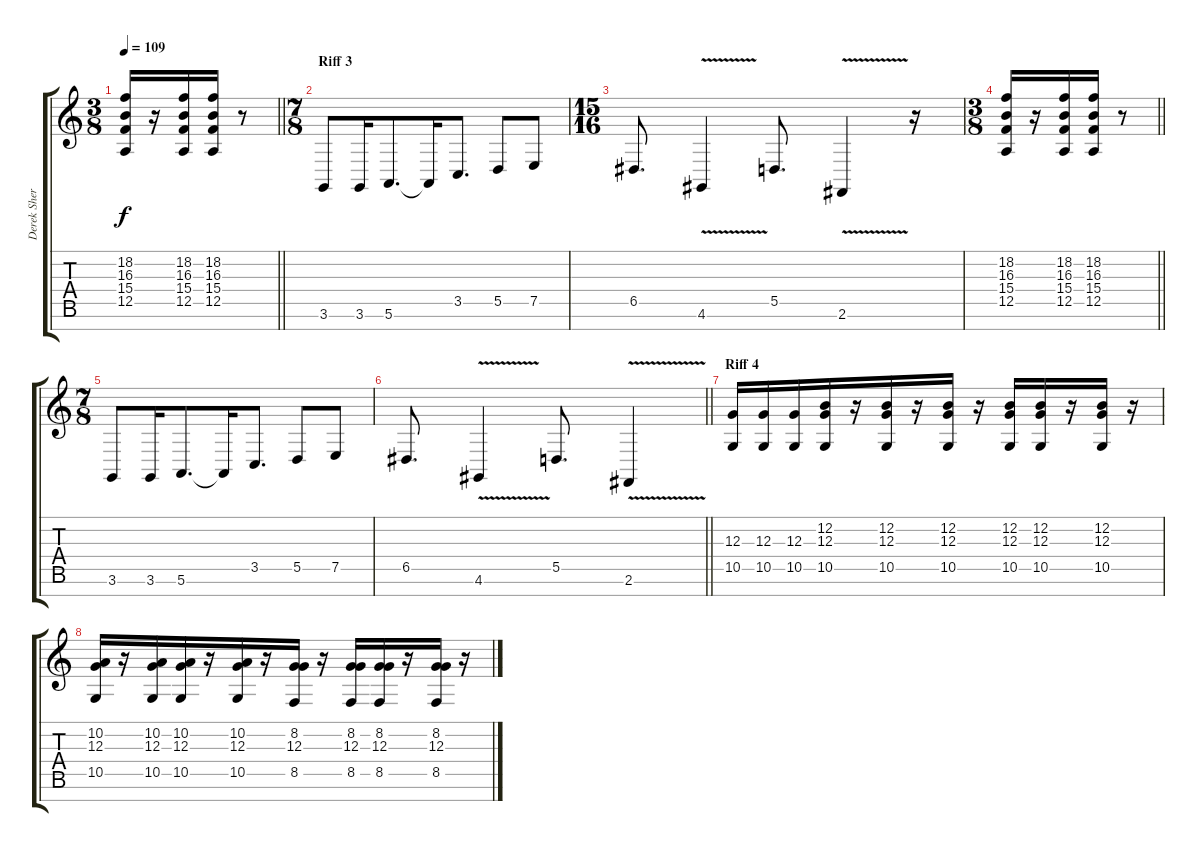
\track ("Derek Sherinian" "Derek Sher") {instrument pad1newage}
\staff {score tabs}
\tuning (E4 B3 G3 D3 A2 E2 B1) {hide}
\ts (3 8)
\tempo 109
\clef g2
\barLineRight lightlight
\ks c
(18.2 16.3 15.4 12.5).16{dy f volume 16 instrument acousticgrandpiano} r.16 (18.2 16.3 15.4 12.5).16 (18.2 16.3 15.4 12.5).16 r.8 |
\ts (7 8)
\section ("" "Riff 3")
3.6.8 3.6.16 5.6.8{d} 5.6{t}.16 3.5.8{d} 5.5.8 7.5.8 |
\ts (15 16)
6.5.8{d} 4.6{v}.4 5.5.8{d} 2.6{v}.4 r.16 |
\ts (3 8)
\barLineRight lightlight
(18.2 16.3 15.4 12.5).16{volume 16 instrument acousticgrandpiano} r.16 (18.2 16.3 15.4 12.5).16 (18.2 16.3 15.4 12.5).16 r.8 |
\ts (7 8)
3.6.8 3.6.16 5.6.8{d} 5.6{t}.16 3.5.8{d} 5.5.8 7.5.8 |
\barLineRight lightlight
6.5.8{d} 4.6{v}.4 5.5.8{d} 2.6{v}.4 |
\section ("" "Riff 4")
(12.3 10.5).16{volume 12} (12.3 10.5).16 (12.3 10.5).16 (12.2 12.3 10.5).16 r.16 (12.2 12.3 10.5).16 r.16 (12.2 12.3 10.5).16 r.16 (12.2 12.3 10.5).16 (12.2 12.3 10.5).16 r.16 (12.2 12.3 10.5).16 r.16 |
(10.2 12.3 10.5).16 r.16 (10.2 12.3 10.5).16 (10.2 12.3 10.5).16 r.16 (10.2 12.3 10.5).16 r.16 (8.2 12.3 8.5).16 r.16 (8.2 12.3 8.5).16 (8.2 12.3 8.5).16 r.16 (8.2 12.3 8.5).16 r.16
